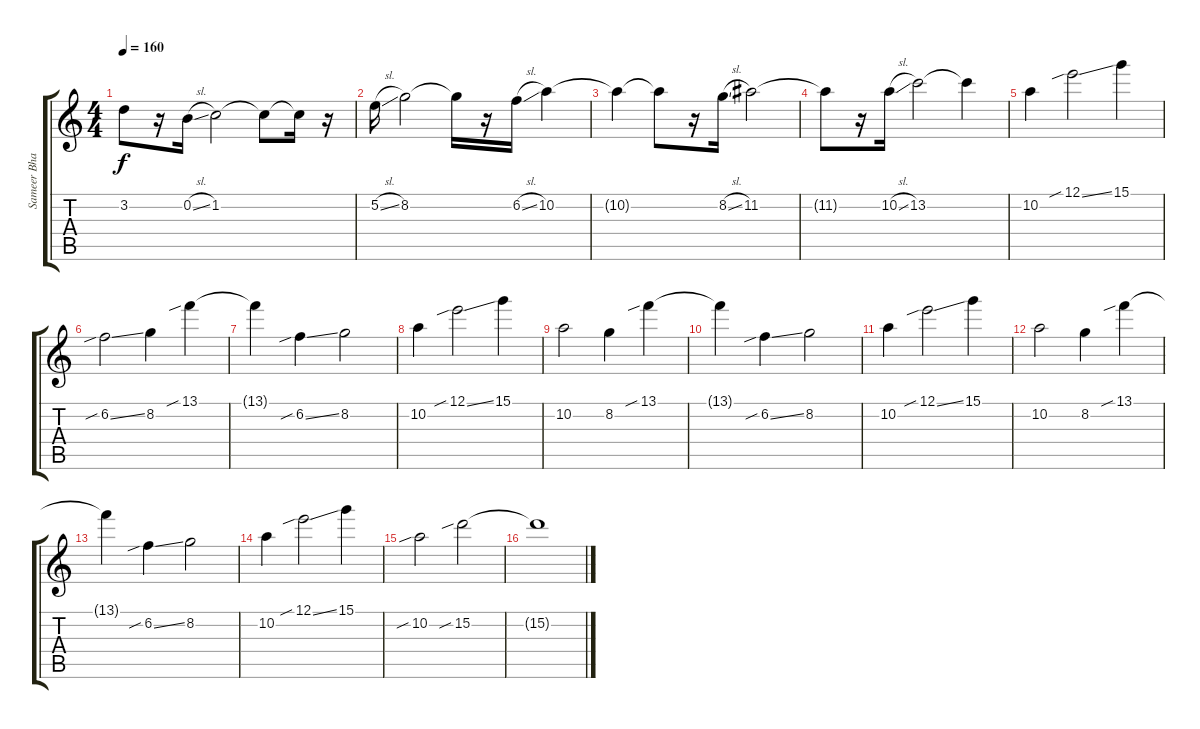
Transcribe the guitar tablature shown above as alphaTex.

\track ("Sameer Bhattacharya - Lead" "Sameer Bha") {instrument overdrivenguitar}
\staff {score tabs}
\tuning (E4 B3 G3 D3 A2 D2) {hide}
\ts (4 4)
\tempo 160
\clef g2
\ks c
3.2{t}.8{dy f} r.16 0.2{sl}.16 1.2.2 1.2{t}.8 1.2{t}.16 r.16 |
5.2{sl}.16 8.2.2 8.2{t}.16 r.16 6.2{sl}.16 10.2.4 |
10.2{t}.4 10.2{t}.8 r.16 8.2{sl}.16 11.2.2 |
11.2{t}.8 r.16 10.2{sl}.16 13.2.2 13.2{t}.4 |
10.2.4 12.1{sib ss}.2 15.1.4 |
6.2{sib ss}.2 8.2.4 13.1{sib}.4 |
13.1{t}.4 6.2{sib ss}.4 8.2.2 |
10.2.4 12.1{sib ss}.2 15.1.4 |
10.2.2 8.2.4 13.1{sib}.4 |
13.1{t}.4 6.2{sib ss}.4 8.2.2 |
10.2.4 12.1{sib ss}.2 15.1.4 |
10.2.2 8.2.4 13.1{sib}.4 |
13.1{t}.4 6.2{sib ss}.4 8.2.2 |
10.2.4 12.1{sib ss}.2 15.1.4 |
10.2{sib}.2 15.2{sib}.2 |
15.2{t}.1
